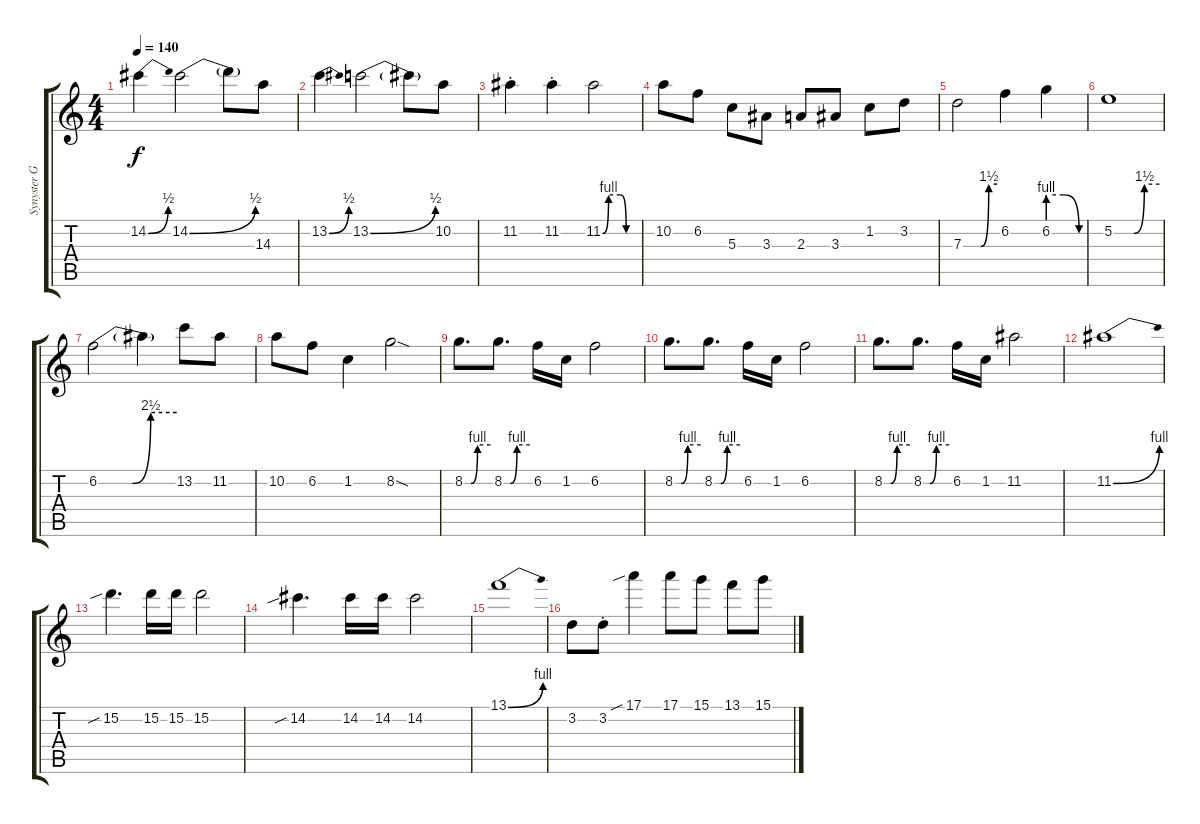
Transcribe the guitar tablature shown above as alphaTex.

\track ("Synyster Gates" "Synyster G") {instrument distortionguitar}
\staff {score tabs}
\tuning (E4 B3 G3 D3 A2 E2) {hide}
\ts (4 4)
\tempo 140
\clef g2
\ks c
14.2{be (bend 0 0 60 2)}.4{dy f} 14.2{be (bend 0 0 60 2)}.2 14.2{t}.8 14.3.8 |
13.2{be (bend 0 0 60 2)}.4 13.2{be (bend 0 0 60 2)}.2 13.2{t}.8 10.2.8 |
11.2{st}.4 11.2{st}.4 11.2{be (custom 0 0 10 4 30 4 40 0 60 0)}.2 |
10.2.8 6.2.8 5.3.8 3.3.8 2.3.8 3.3.8 1.2.8 3.2.8 |
7.3{be (custom 0 0 31 0 45 6 60 6)}.2 6.2.4 6.2{be (custom 0 4 26 4 53 0 60 0)}.4 |
5.2{be (custom 0 0 26 0 40 6 60 6)}.1 |
6.2{be (custom 0 0 26 0 40 10 60 10)}.2 6.2{t}.4 13.2.8 11.2.8 |
10.2.8 6.2.8 1.2.4 8.2{sod}.2 |
8.2{be (custom 0 0 15 0 30 4 60 4)}.8{d} 8.2{be (custom 0 0 15 0 30 4 60 4)}.8{d} 6.2.16 1.2.16 6.2.2 |
8.2{be (custom 0 0 15 0 30 4 60 4)}.8{d} 8.2{be (custom 0 0 15 0 30 4 60 4)}.8{d} 6.2.16 1.2.16 6.2.2 |
8.2{be (custom 0 0 15 0 30 4 60 4)}.8{d} 8.2{be (custom 0 0 15 0 30 4 60 4)}.8{d} 6.2.16 1.2.16 11.2.2 |
11.2{be (bend 0 0 60 4)}.1 |
15.2{sib}.4{d} 15.2.16 15.2.16 15.2.2 |
14.2{sib}.4{d} 14.2.16 14.2.16 14.2.2 |
13.1{be (bend 0 0 60 4)}.1 |
3.2.8 3.2{st}.8 17.1{sib}.4 17.1.8 15.1.8 13.1.8 15.1.8
